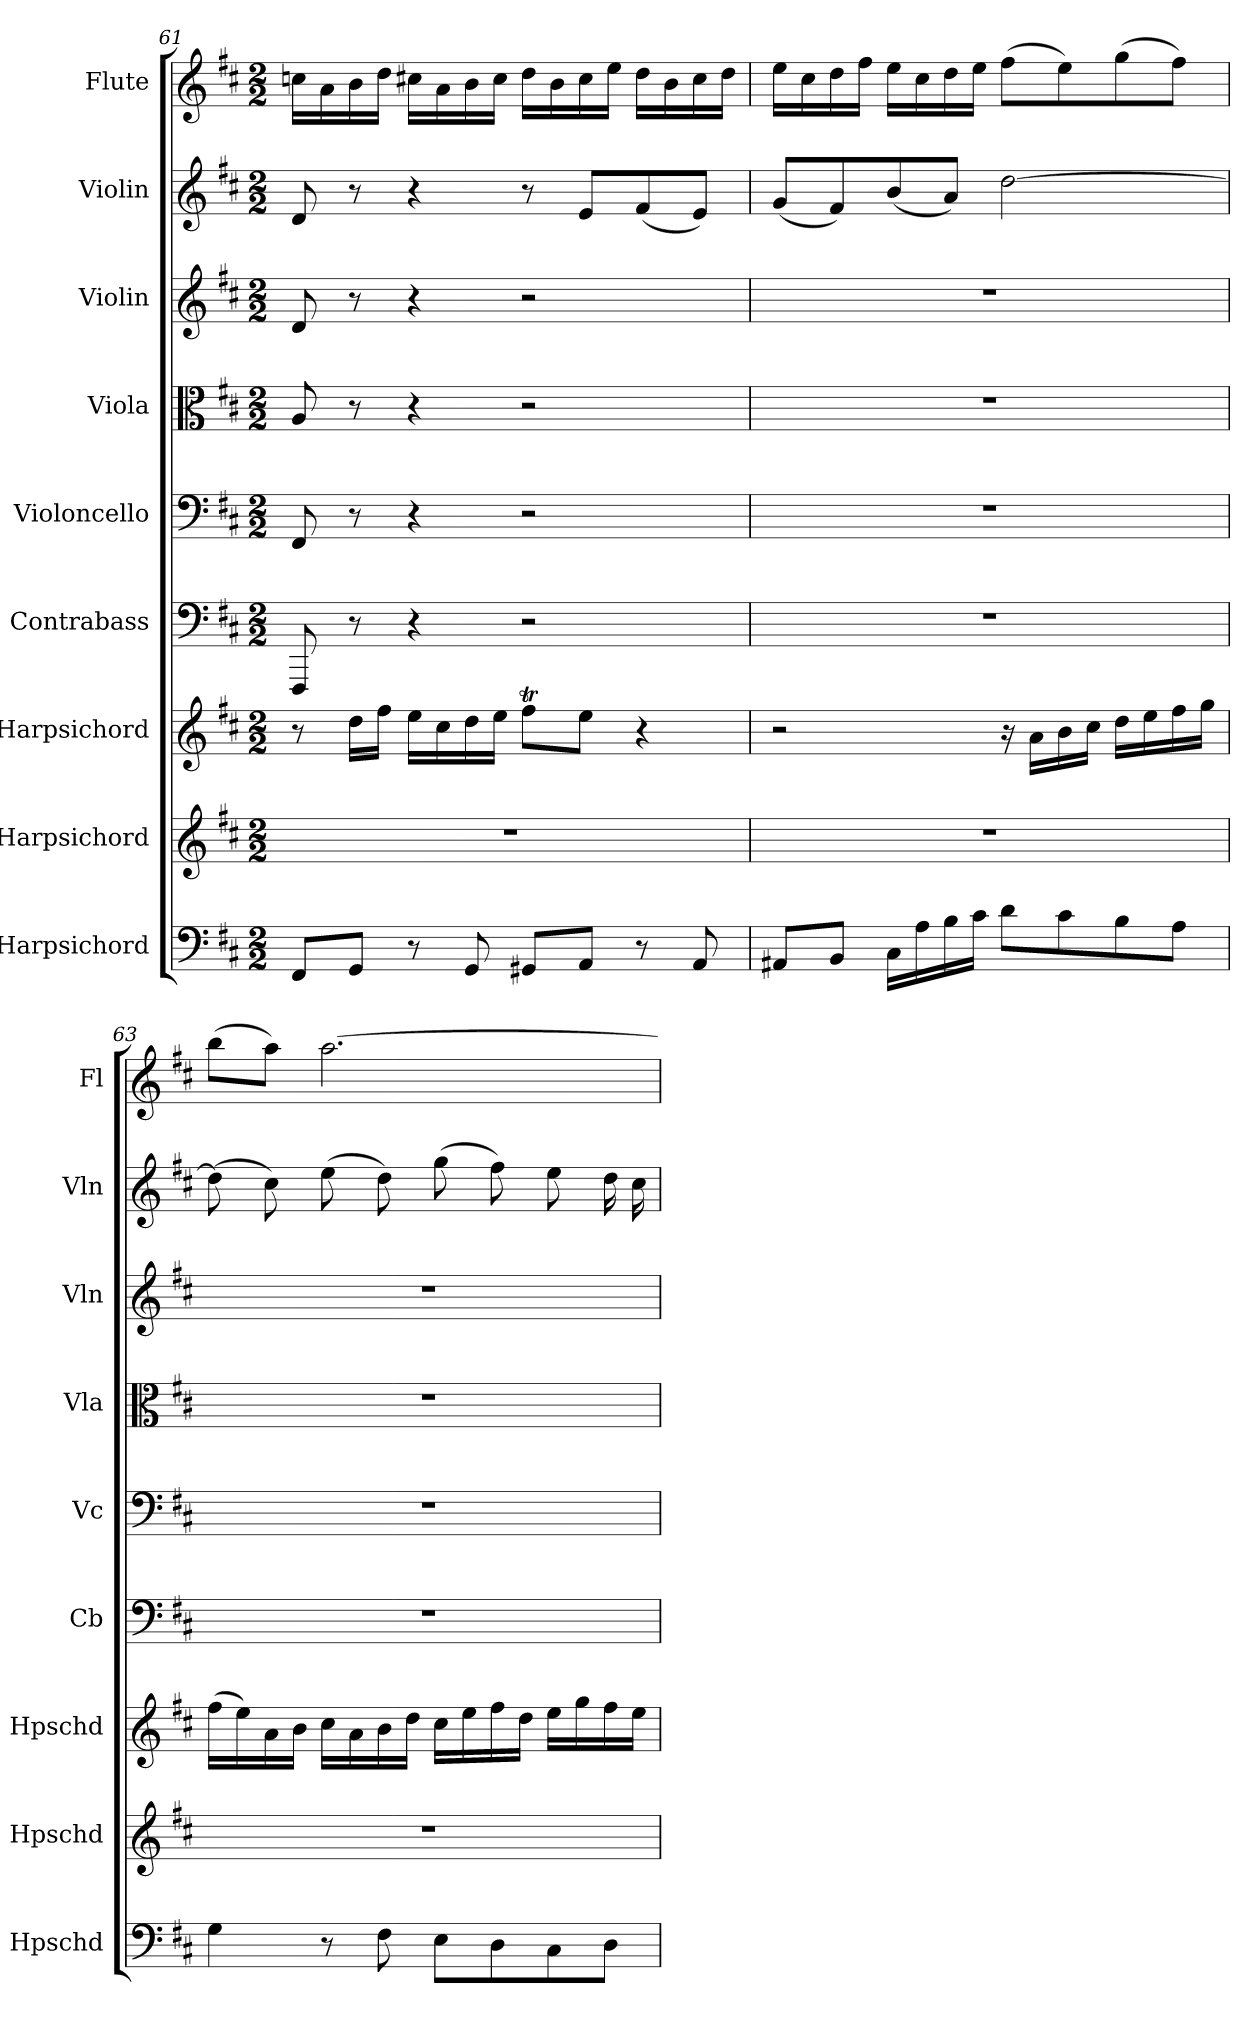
**kern	**kern	**kern	**kern	**kern	**kern	**kern	**kern	**kern
*part9	*part8	*part7	*part6	*part5	*part4	*part3	*part2	*part1
*staff9	*staff8	*staff7	*staff6	*staff5	*staff4	*staff3	*staff2	*staff1
*I"Harpsichord	*I"Harpsichord	*I"Harpsichord	*I"Contrabass	*I"Violoncello	*I"Viola	*I"Violin	*I"Violin	*I"Flute
*I'Hpschd	*I'Hpschd	*I'Hpschd	*I'Cb	*I'Vc	*I'Vla	*I'Vln	*I'Vln	*I'Fl
*clefF4	*clefG2	*clefG2	*clefF4	*clefF4	*clefC3	*clefG2	*clefG2	*clefG2
*	*	*	*ITrd7c12	*	*	*	*	*
*k[f#c#]	*k[f#c#]	*k[f#c#]	*k[f#c#]	*k[f#c#]	*k[f#c#]	*k[f#c#]	*k[f#c#]	*k[f#c#]
*D:	*D:	*D:	*D:	*D:	*D:	*D:	*D:	*D:
*M2/2	*M2/2	*M2/2	*M2/2	*M2/2	*M2/2	*M2/2	*M2/2	*M2/2
=61	=61	=61	=61	=61	=61	=61	=61	=61
8FF#/L	1r	8r	8FFFF#/	8FF#/	8A/	8d/	8d/	16ccn\LL
.	.	.	.	.	.	.	.	16a\
8GG/J	.	16dd\LL	8r	8r	8r	8r	8r	16b\
.	.	16ff#\JJ	.	.	.	.	.	16dd\JJ
8r	.	16ee\LL	4r	4r	4r	4r	4r	16cc#X\LL
.	.	16cc#\	.	.	.	.	.	16a\
8GG/	.	16dd\	.	.	.	.	.	16b\
.	.	16ee\JJ	.	.	.	.	.	16cc#\JJ
8GG#X/L	.	8ff#t\L	2r	2r	2r	2r	8r	16dd\LL
.	.	.	.	.	.	.	.	16b\
8AA/J	.	8ee\J	.	.	.	.	8e/L	16cc#\
.	.	.	.	.	.	.	.	16ee\JJ
8r	.	4r	.	.	.	.	(8f#/	16dd\LL
.	.	.	.	.	.	.	.	16b\
8AA/	.	.	.	.	.	.	8e/J)	16cc#\
.	.	.	.	.	.	.	.	16dd\JJ
=62	=62	=62	=62	=62	=62	=62	=62	=62
8AA#X/L	1r	2r	1r	1r	1r	1r	(8g/L	16ee\LL
.	.	.	.	.	.	.	.	16cc#\
8BB/J	.	.	.	.	.	.	8f#/)	16dd\
.	.	.	.	.	.	.	.	16ff#\JJ
16C#\LL	.	.	.	.	.	.	(8b/	16ee\LL
16A\	.	.	.	.	.	.	.	16cc#\
16B\	.	.	.	.	.	.	8a/J)	16dd\
16c#\JJ	.	.	.	.	.	.	.	16ee\JJ
8d\L	.	16r	.	.	.	.	[2dd\	(8ff#\L
.	.	16a\LL	.	.	.	.	.	.
8c#\	.	16b\	.	.	.	.	.	8ee\)
.	.	16cc#\JJ	.	.	.	.	.	.
8B\	.	16dd\LL	.	.	.	.	.	(8gg\
.	.	16ee\	.	.	.	.	.	.
8A\J	.	16ff#\	.	.	.	.	.	8ff#\J)
.	.	16gg\JJ	.	.	.	.	.	.
=63	=63	=63	=63	=63	=63	=63	=63	=63
4G\	1r	(16ff#\LL	1r	1r	1r	1r	(8dd\]	(8bb\L
.	.	16ee\)	.	.	.	.	.	.
.	.	16a\	.	.	.	.	8cc#\)	8aa\J)
.	.	16b\JJ	.	.	.	.	.	.
8r	.	16cc#\LL	.	.	.	.	(8ee\	[2.aa\
.	.	16a\	.	.	.	.	.	.
8F#\	.	16b\	.	.	.	.	8dd\)	.
.	.	16dd\JJ	.	.	.	.	.	.
8E\L	.	16cc#\LL	.	.	.	.	(8gg\	.
.	.	16ee\	.	.	.	.	.	.
8D\	.	16ff#\	.	.	.	.	8ff#\)	.
.	.	16dd\JJ	.	.	.	.	.	.
8C#\	.	16ee\LL	.	.	.	.	8ee\	.
.	.	16gg\	.	.	.	.	.	.
8D\J	.	16ff#\	.	.	.	.	16dd\	.
.	.	16ee\JJ	.	.	.	.	16cc#\	.
=	=	=	=	=	=	=	=	=
*-	*-	*-	*-	*-	*-	*-	*-	*-
